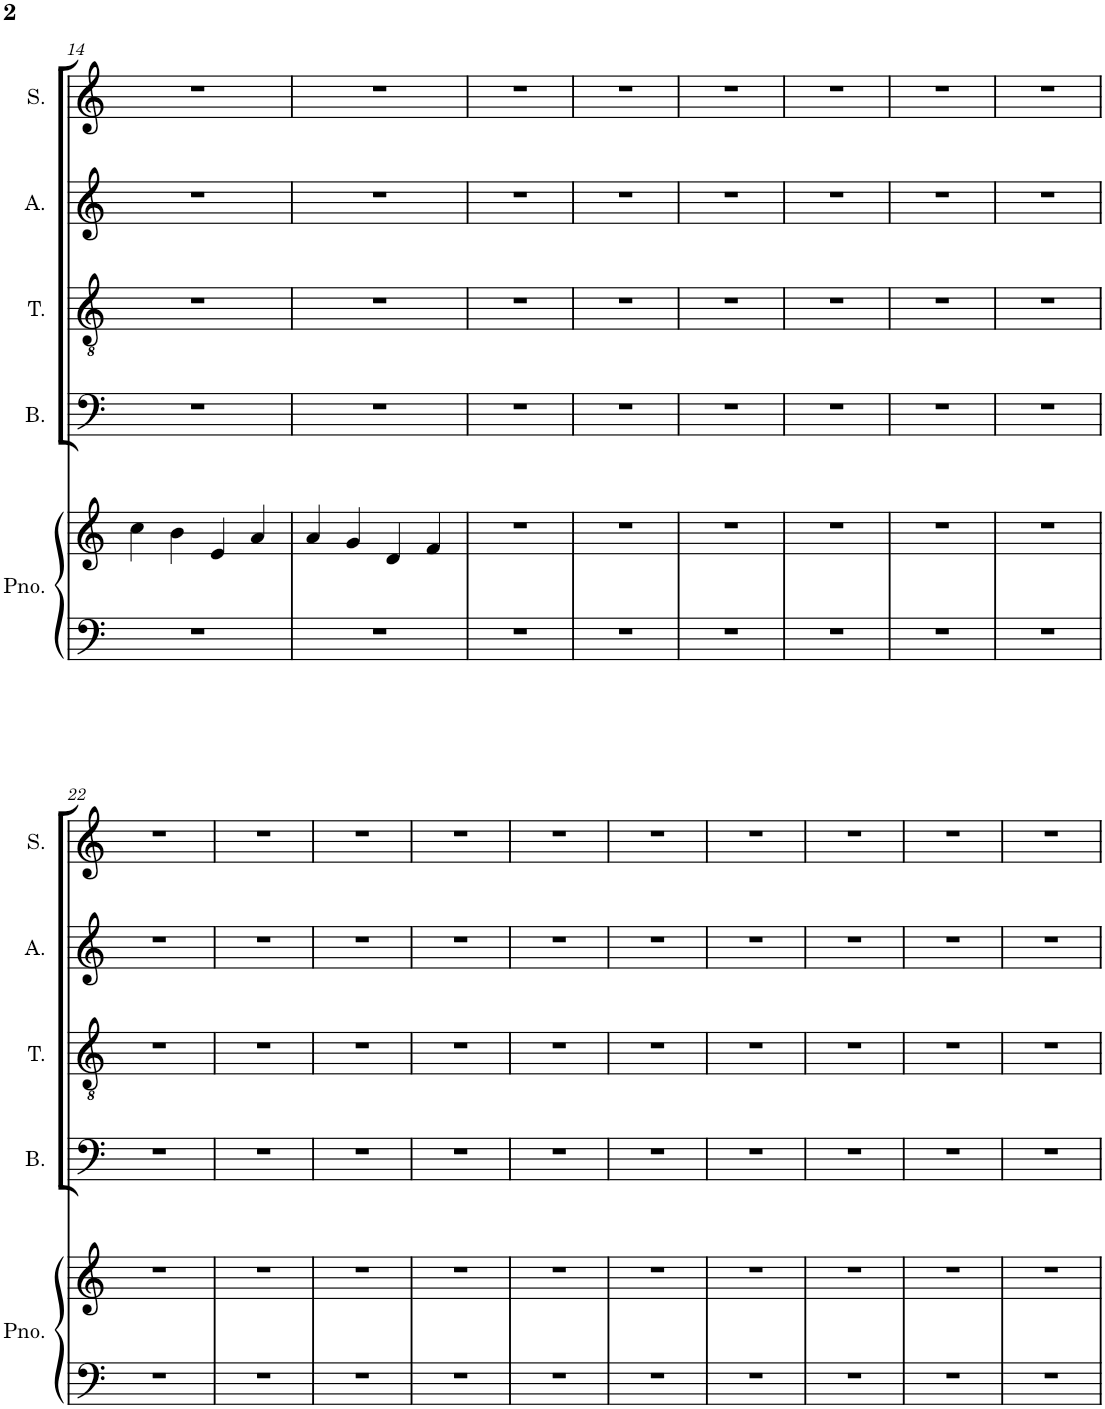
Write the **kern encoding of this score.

**kern	**kern	**kern	**kern	**kern	**kern
*part5	*part5	*part4	*part3	*part2	*part1
*staff6	*staff5	*staff4	*staff3	*staff2	*staff1
*I"Piano	*	*I"Bass	*I"Tenor	*I"Alto	*I"Soprano
*I'Pno.	*	*I'B.	*I'T.	*I'A.	*I'S.
!!LO:PB:g=z
*clefF4	*clefG2	*clefF4	*clefGv2	*clefG2	*clefG2
*k[]	*k[]	*k[]	*k[]	*k[]	*k[]
*M4/4	*M4/4	*M4/4	*M4/4	*M4/4	*M4/4
=14	=14	=14	=14	=14	=14
1r	4cc\	1r	1r	1r	1r
.	4b\	.	.	.	.
.	4e/	.	.	.	.
.	4a/	.	.	.	.
=15	=15	=15	=15	=15	=15
1r	4a/	1r	1r	1r	1r
.	4g/	.	.	.	.
.	4d/	.	.	.	.
.	4f/	.	.	.	.
=16	=16	=16	=16	=16	=16
1r	1r	1r	1r	1r	1r
=17	=17	=17	=17	=17	=17
1r	1r	1r	1r	1r	1r
=18	=18	=18	=18	=18	=18
1r	1r	1r	1r	1r	1r
=19	=19	=19	=19	=19	=19
1r	1r	1r	1r	1r	1r
=20	=20	=20	=20	=20	=20
1r	1r	1r	1r	1r	1r
=21	=21	=21	=21	=21	=21
1r	1r	1r	1r	1r	1r
!!LO:LB:g=z
=22	=22	=22	=22	=22	=22
1r	1r	1r	1r	1r	1r
=23	=23	=23	=23	=23	=23
1r	1r	1r	1r	1r	1r
=24	=24	=24	=24	=24	=24
1r	1r	1r	1r	1r	1r
=25	=25	=25	=25	=25	=25
1r	1r	1r	1r	1r	1r
=26	=26	=26	=26	=26	=26
1r	1r	1r	1r	1r	1r
=27	=27	=27	=27	=27	=27
1r	1r	1r	1r	1r	1r
=28	=28	=28	=28	=28	=28
1r	1r	1r	1r	1r	1r
=29	=29	=29	=29	=29	=29
1r	1r	1r	1r	1r	1r
=30	=30	=30	=30	=30	=30
1r	1r	1r	1r	1r	1r
=31	=31	=31	=31	=31	=31
1r	1r	1r	1r	1r	1r
=	=	=	=	=	=
*-	*-	*-	*-	*-	*-
